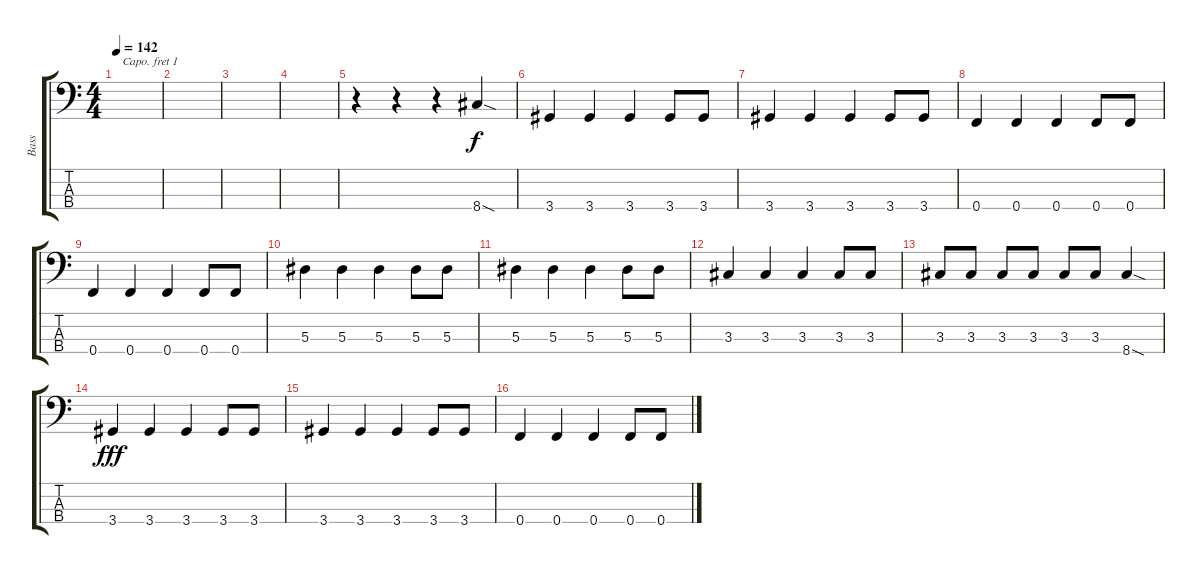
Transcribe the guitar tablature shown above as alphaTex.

\track ("Bass" "Bass") {instrument electricbassfinger}
\staff {score tabs}
\capo 1
\tuning (G2 D2 A1 E1) {hide}
\ts (4 4)
\tempo 142
\clef f4
\ks c
|
|
|
|
r.4 r.4 r.4 8.4{sod}.4 |
3.4.4 3.4.4 3.4.4 3.4.8 3.4.8 |
3.4.4 3.4.4 3.4.4 3.4.8 3.4.8 |
0.4.4 0.4.4 0.4.4 0.4.8 0.4.8 |
0.4.4 0.4.4 0.4.4 0.4.8 0.4.8 |
5.3.4 5.3.4 5.3.4 5.3.8 5.3.8 |
5.3.4 5.3.4 5.3.4 5.3.8 5.3.8 |
3.3.4 3.3.4 3.3.4 3.3.8 3.3.8 |
3.3.8 3.3.8 3.3.8 3.3.8 3.3.8 3.3.8 8.4{sod}.4{dy f} |
3.4.4{dy fff} 3.4.4 3.4.4 3.4.8 3.4.8 |
3.4.4 3.4.4 3.4.4 3.4.8 3.4.8 |
0.4.4 0.4.4 0.4.4 0.4.8 0.4.8
